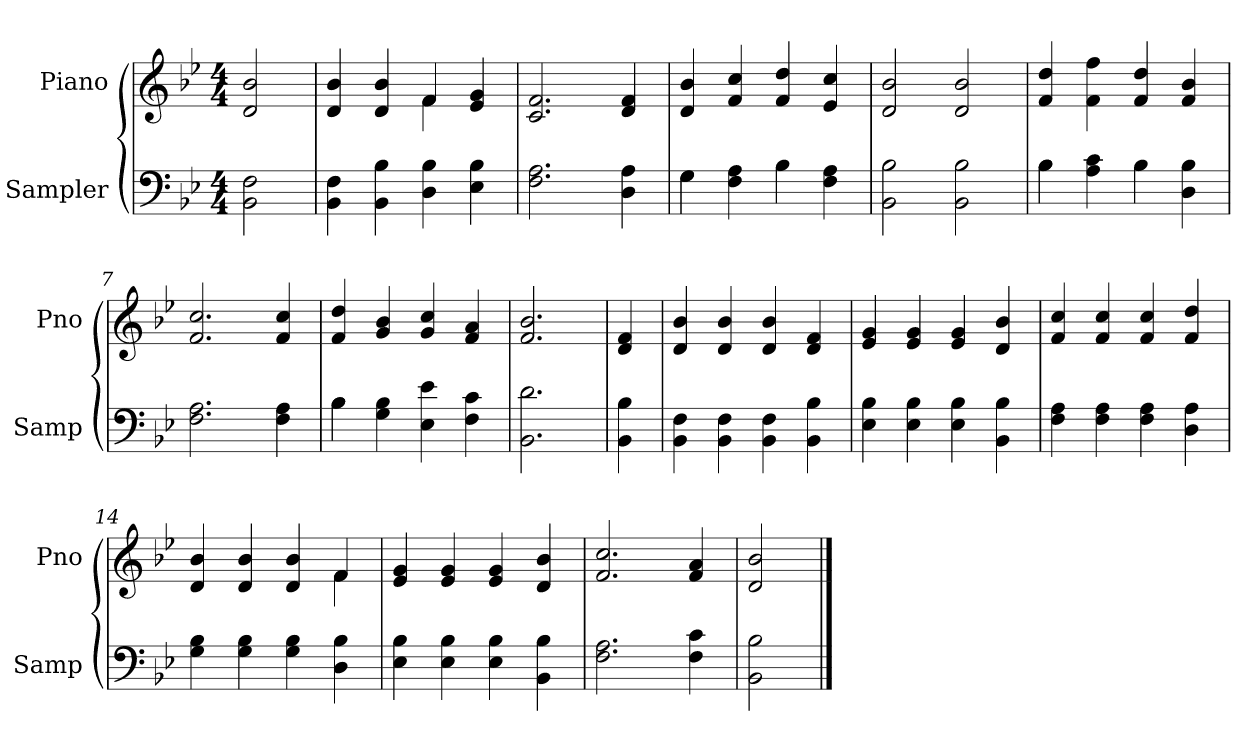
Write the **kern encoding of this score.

**kern	**kern
*part2	*part1
*staff2	*staff1
*I"Sampler	*I"Piano
*I'Samp	*I'Pno
*clefF4	*clefG2
*k[b-e-]	*k[b-e-]
*B-:	*B-:
*M4/4	*M4/4
=1	=1
2BB- 2F	2d 2b-
=2	=2
*	*^
4BB- 4F	4d 4b-	2ryy
4BB- 4B-	4d 4b-	.
4D 4B-	4f/	4f
4E- 4B-	4e- 4g	4ryy
*	*v	*v
=3	=3
2.F 2.A	2.c 2.f
4D 4A	4d 4f
=4	=4
*^	*
4G\	4G	4d 4b-
4F 4A	2.ryy	4f 4cc
4B-	.	4f 4dd
4F 4A	.	4e- 4cc
*v	*v	*
=5	=5
2BB- 2B-	2d 2b-
2BB- 2B-	2d 2b-
=6	=6
*^	*
4B-\	4B-	4f 4dd
4A 4c	2.ryy	4f 4ff
4B-	.	4f 4dd
4D 4B-	.	4f 4b-
*v	*v	*
=7	=7
2.F 2.A	2.f 2.cc
4F 4A	4f 4cc
=8	=8
*^	*
4B-\	4B-	4f 4dd
4G 4B-	2.ryy	4g 4b-
4E- 4e-	.	4g 4cc
4F 4c	.	4f 4a
*v	*v	*
=9	=9
2.BB- 2.d	2.f 2.b-
=10	=10
4BB- 4B-	4d 4f
=11	=11
4BB- 4F	4d 4b-
4BB- 4F	4d 4b-
4BB- 4F	4d 4b-
4BB- 4B-	4d 4f
=12	=12
4E- 4B-	4e- 4g
4E- 4B-	4e- 4g
4E- 4B-	4e- 4g
4BB- 4B-	4d 4b-
=13	=13
4F 4A	4f 4cc
4F 4A	4f 4cc
4F 4A	4f 4cc
4D 4A	4f 4dd
=14	=14
*	*^
4G 4B-	4d 4b-	2.ryy
4G 4B-	4d 4b-	.
4G 4B-	4d 4b-	.
4D 4B-	4f/	4f
*	*v	*v
=15	=15
4E- 4B-	4e- 4g
4E- 4B-	4e- 4g
4E- 4B-	4e- 4g
4BB- 4B-	4d 4b-
=16	=16
2.F 2.A	2.f 2.cc
4F 4c	4f 4a
=17	=17
2BB- 2B-	2d 2b-
==	==
*-	*-
